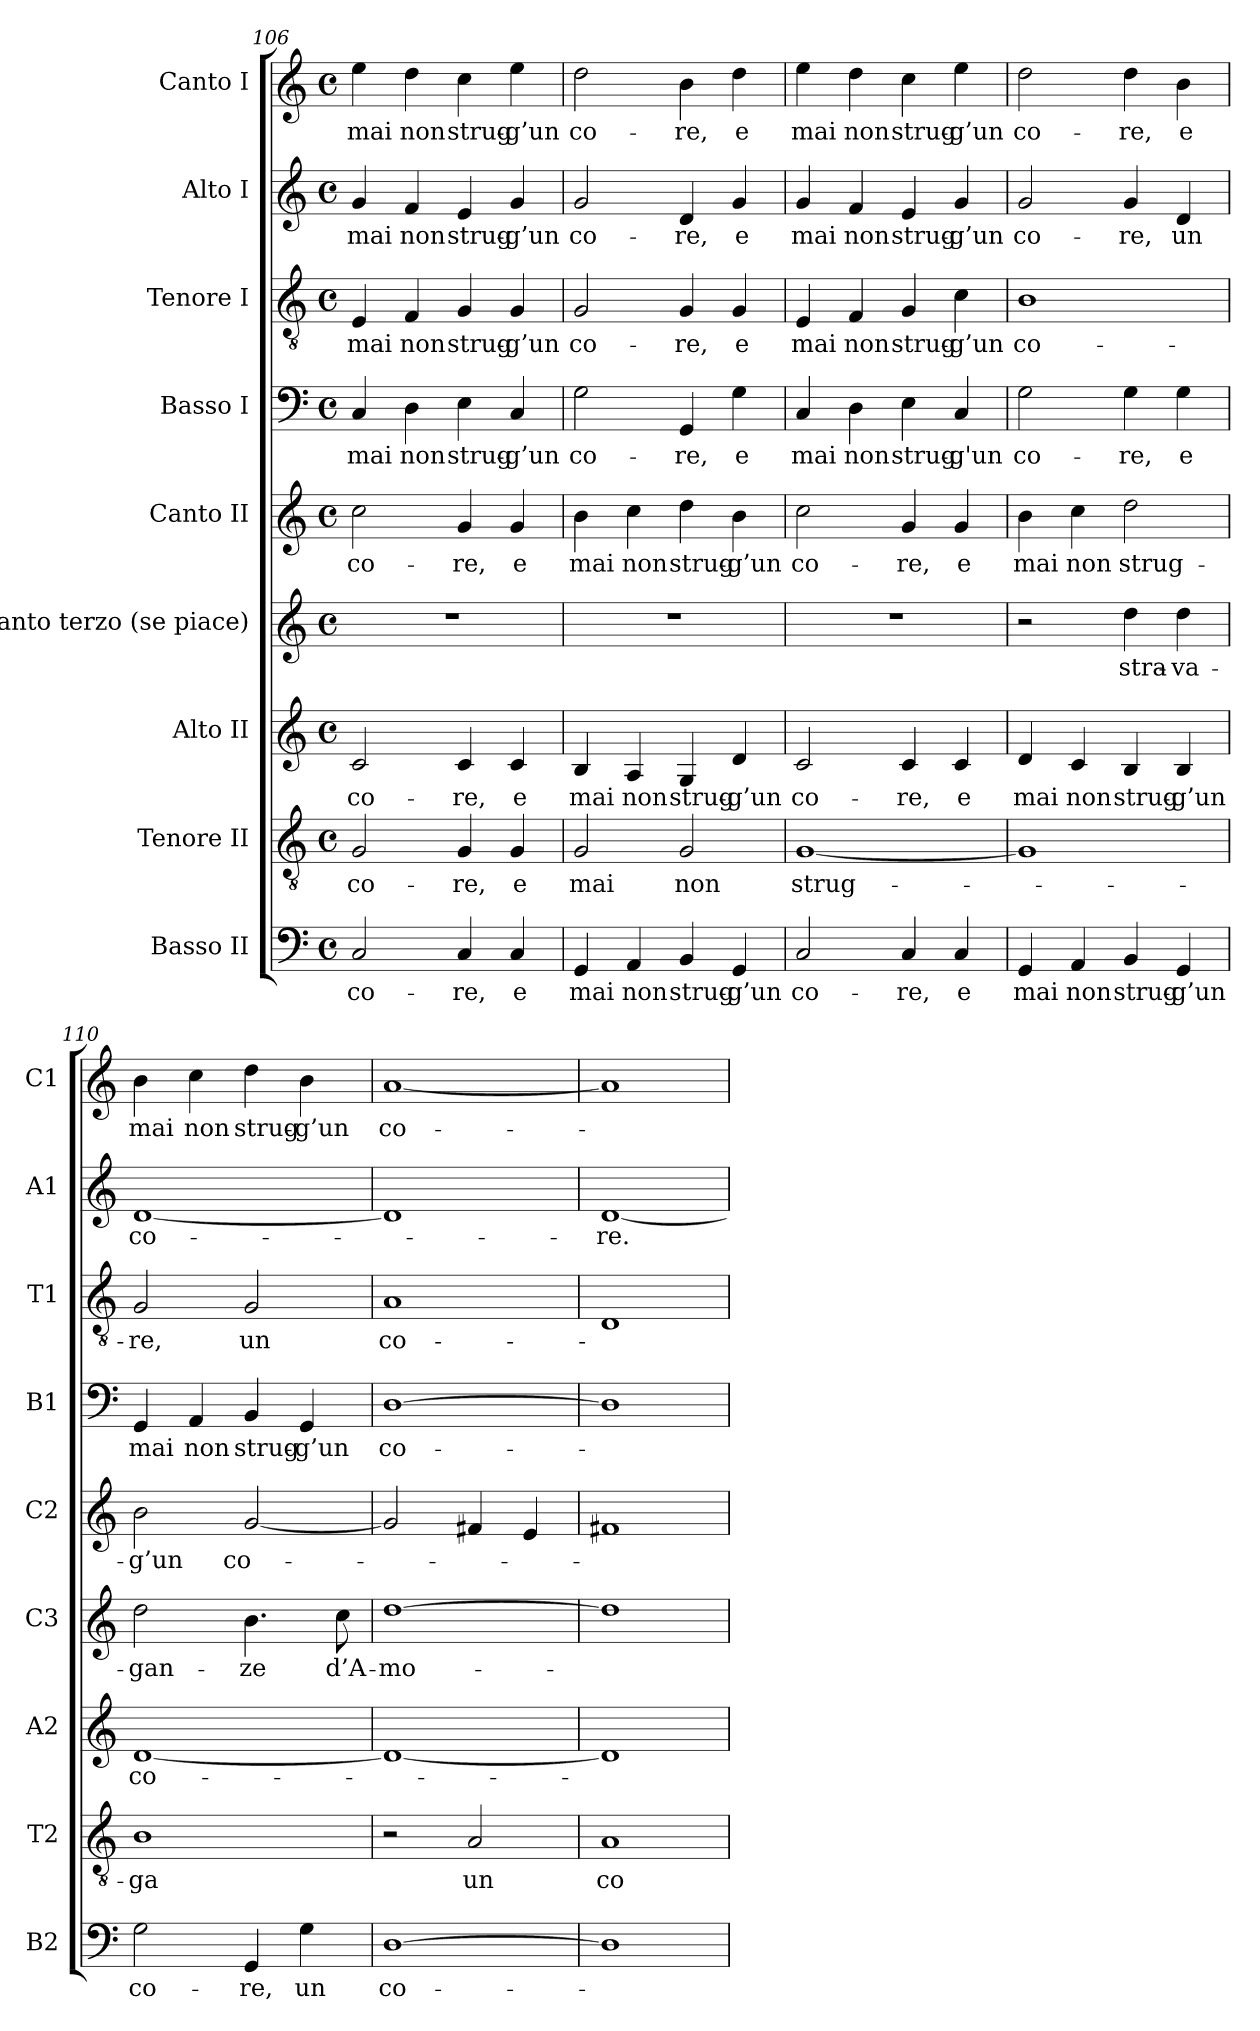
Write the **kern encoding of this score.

**kern	**text	**kern	**text	**kern	**text	**kern	**text	**kern	**text	**kern	**text	**kern	**text	**kern	**text	**kern	**text
*part9	*part9	*part8	*part8	*part7	*part7	*part6	*part6	*part5	*part5	*part4	*part4	*part3	*part3	*part2	*part2	*part1	*part1
*staff9	*staff9	*staff8	*staff8	*staff7	*staff7	*staff6	*staff6	*staff5	*staff5	*staff4	*staff4	*staff3	*staff3	*staff2	*staff2	*staff1	*staff1
*I"Basso II	*	*I"Tenore II	*	*I"Alto II	*	*I"Canto terzo  (se piace)	*	*I"Canto II	*	*I"Basso I	*	*I"Tenore I	*	*I"Alto I	*	*I"Canto I	*
*I'B2	*	*I'T2	*	*I'A2	*	*I'C3	*	*I'C2	*	*I'B1	*	*I'T1	*	*I'A1	*	*I'C1	*
*clefF4	*	*clefGv2	*	*clefG2	*	*clefG2	*	*clefG2	*	*clefF4	*	*clefGv2	*	*clefG2	*	*clefG2	*
*k[]	*	*k[]	*	*k[]	*	*k[]	*	*k[]	*	*k[]	*	*k[]	*	*k[]	*	*k[]	*
*C:	*	*C:	*	*C:	*	*C:	*	*C:	*	*C:	*	*C:	*	*C:	*	*C:	*
*M4/4	*	*M4/4	*	*M4/4	*	*M4/4	*	*M4/4	*	*M4/4	*	*M4/4	*	*M4/4	*	*M4/4	*
*met(c)	*	*met(c)	*	*met(c)	*	*met(c)	*	*met(c)	*	*met(c)	*	*met(c)	*	*met(c)	*	*met(c)	*
=106	=106	=106	=106	=106	=106	=106	=106	=106	=106	=106	=106	=106	=106	=106	=106	=106	=106
2C	co-	2G	co-	2c	co-	1r	.	2cc	co-	4C	-mai	4E	-mai	4g	-mai	4ee	-mai
.	.	.	.	.	.	.	.	.	.	4D	-non	4F	-non	4f	-non	4dd	-non
4C	-re,	4G	-re,	4c	-re,	.	.	4g	-re,	4E	strug-	4G	strug-	4e	strug-	4cc	strug-
4C	-e	4G	-e	4c	-e	.	.	4g	-e	4C	-g’un	4G	-g’un	4g	-g’un	4ee	-g’un
=107	=107	=107	=107	=107	=107	=107	=107	=107	=107	=107	=107	=107	=107	=107	=107	=107	=107
4GG	-mai	2G	-mai	4B	-mai	1r	.	4b	-mai	2G	co-	2G	co-	2g	co-	2dd	co-
4AA	-non	.	.	4A	-non	.	.	4cc	-non	.	.	.	.	.	.	.	.
4BB	strug-	2G	-non	4G	strug-	.	.	4dd	strug-	4GG	-re,	4G	-re,	4d	-re,	4b	-re,
4GG	-g’un	.	.	4d	-g’un	.	.	4b	-g’un	4G	-e	4G	-e	4g	-e	4dd	-e
=108	=108	=108	=108	=108	=108	=108	=108	=108	=108	=108	=108	=108	=108	=108	=108	=108	=108
2C	co-	[1G	strug-	2c	co-	1r	.	2cc	co-	4C	-mai	4E	-mai	4g	-mai	4ee	-mai
.	.	.	.	.	.	.	.	.	.	4D	-non	4F	-non	4f	-non	4dd	-non
4C	-re,	.	.	4c	-re,	.	.	4g	-re,	4E	strug-	4G	strug-	4e	strug-	4cc	strug-
4C	-e	.	.	4c	-e	.	.	4g	-e	4C	-g'un	4c	-g’un	4g	-g’un	4ee	-g’un
=109	=109	=109	=109	=109	=109	=109	=109	=109	=109	=109	=109	=109	=109	=109	=109	=109	=109
4GG	-mai	1G]	.	4d	-mai	2r	.	4b	-mai	2G	co-	1B	co-	2g	co-	2dd	co-
4AA	-non	.	.	4c	-non	.	.	4cc	-non	.	.	.	.	.	.	.	.
4BB	strug-	.	.	4B	strug-	4dd	stra-	2dd	strug-	4G	-re,	.	.	4g	-re,	4dd	-re,
4GG	-g’un	.	.	4B	-g’un	4dd	va-	.	.	4G	-e	.	.	4d	-un	4b	-e
=110	=110	=110	=110	=110	=110	=110	=110	=110	=110	=110	=110	=110	=110	=110	=110	=110	=110
2G	co-	1B	-ga	[1d	co-	2dd	gan-	2b	-g’un	4GG	-mai	2G	-re,	[1d	co-	4b	-mai
.	.	.	.	.	.	.	.	.	.	4AA	-non	.	.	.	.	4cc	-non
4GG	-re,	.	.	.	.	4.b	-ze	[2g	co-	4BB	strug-	2G	-un	.	.	4dd	strug-
4G	-un	.	.	.	.	.	.	.	.	4GG	-g’un	.	.	.	.	4b	-g’un
.	.	.	.	.	.	8cc	d’A-	.	.	.	.	.	.	.	.	.	.
=111	=111	=111	=111	=111	=111	=111	=111	=111	=111	=111	=111	=111	=111	=111	=111	=111	=111
[1D	co-	2r	.	1d_	.	[1dd	mo-	2g]	.	[1D	co-	1A	co-	1d]	.	[1a	co-
.	.	2A	-un	.	.	.	.	4f#X	.	.	.	.	.	.	.	.	.
.	.	.	.	.	.	.	.	4e	.	.	.	.	.	.	.	.	.
=112	=112	=112	=112	=112	=112	=112	=112	=112	=112	=112	=112	=112	=112	=112	=112	=112	=112
1D]	.	1A	co-	1d]	.	1dd]	.	1f#X	.	1D]	.	1D	.	[1d	-re.	1a]	.
=	=	=	=	=	=	=	=	=	=	=	=	=	=	=	=	=	=
*-	*-	*-	*-	*-	*-	*-	*-	*-	*-	*-	*-	*-	*-	*-	*-	*-	*-
